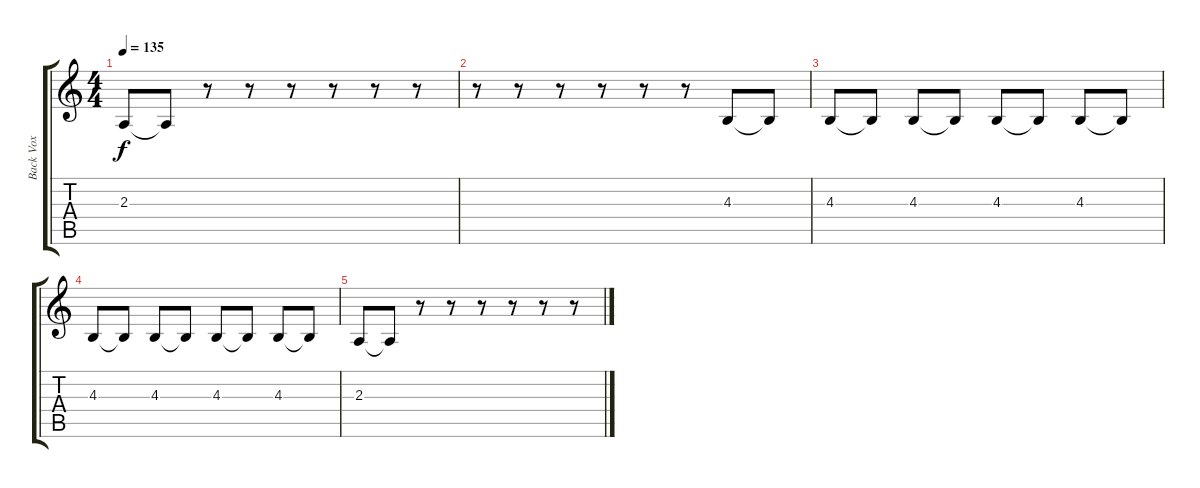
\track ("Back Vox" "Back Vox") {instrument flute}
\staff {score tabs}
\tuning (E4 B3 G3 D3 A2 E2) {hide}
\ts (4 4)
\tempo 135
\clef g2
\ks c
2.3.8{dy f} 2.3{t}.8 r.8 r.8 r.8 r.8 r.8 r.8 |
r.8 r.8 r.8 r.8 r.8 r.8 4.3.8 4.3{t}.8 |
4.3.8 4.3{t}.8 4.3.8 4.3{t}.8 4.3.8 4.3{t}.8 4.3.8 4.3{t}.8 |
4.3.8 4.3{t}.8 4.3.8 4.3{t}.8 4.3.8 4.3{t}.8 4.3.8 4.3{t}.8 |
2.3.8 2.3{t}.8 r.8 r.8 r.8 r.8 r.8 r.8
